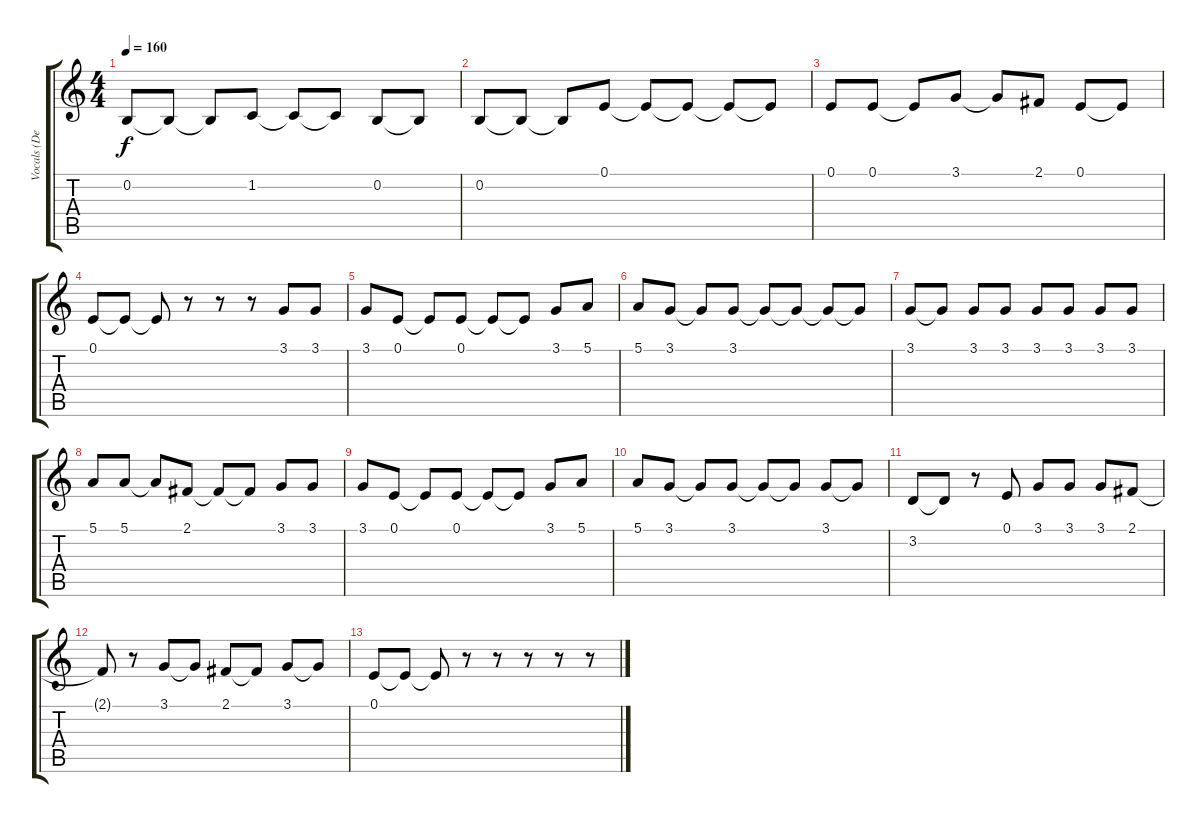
\track ("Vocals (Dexter)" "Vocals (De") {instrument oboe}
\staff {score tabs}
\tuning (E4 B3 G3 D3 A2 E2) {hide}
\ts (4 4)
\tempo 160
\clef g2
\ks c
0.2.8{dy f} 0.2{t}.8 0.2{t}.8 1.2.8 1.2{t}.8 1.2{t}.8 0.2.8 0.2{t}.8 |
0.2.8 0.2{t}.8 0.2{t}.8 0.1.8 0.1{t}.8 0.1{t}.8 0.1{t}.8 0.1{t}.8 |
0.1.8 0.1.8 0.1{t}.8 3.1.8 3.1{t}.8 2.1.8 0.1.8 0.1{t}.8 |
0.1.8 0.1{t}.8 0.1{t}.8 r.8 r.8 r.8 3.1.8 3.1.8 |
3.1.8 0.1.8 0.1{t}.8 0.1.8 0.1{t}.8 0.1{t}.8 3.1.8 5.1.8 |
5.1.8 3.1.8 3.1{t}.8 3.1.8 3.1{t}.8 3.1{t}.8 3.1{t}.8 3.1{t}.8 |
3.1.8 3.1{t}.8 3.1.8 3.1.8 3.1.8 3.1.8 3.1.8 3.1.8 |
5.1.8 5.1.8 5.1{t}.8 2.1.8 2.1{t}.8 2.1{t}.8 3.1.8 3.1.8 |
3.1.8 0.1.8 0.1{t}.8 0.1.8 0.1{t}.8 0.1{t}.8 3.1.8 5.1.8 |
5.1.8 3.1.8 3.1{t}.8 3.1.8 3.1{t}.8 3.1{t}.8 3.1.8 3.1{t}.8 |
3.2.8 3.2{t}.8 r.8 0.1.8 3.1.8 3.1.8 3.1.8 2.1.8 |
2.1{t}.8 r.8 3.1.8 3.1{t}.8 2.1.8 2.1{t}.8 3.1.8 3.1{t}.8 |
0.1.8 0.1{t}.8 0.1{t}.8 r.8 r.8 r.8 r.8 r.8
